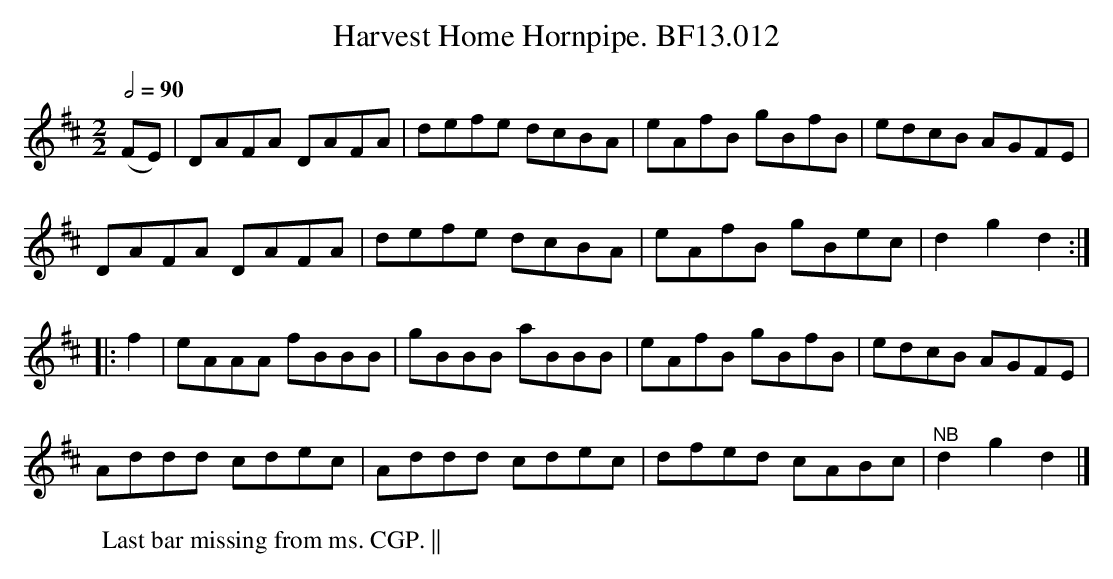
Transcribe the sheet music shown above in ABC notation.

X:1
T:Harvest Home Hornpipe. BF13.012
M:2/2
L:1/8
Q:1/2=90
K:D major
(FE)|DAFA DAFA|defe dcBA|eAfB gBfB|edcB AGFE|
DAFA DAFA|defe dcBA|eAfB gBec|d2g2d2:|
|:f2|eAAA fBBB|gBBB aBBB|eAfB gBfB|edcB AGFE|
Addd cdec|Addd cdec|dfed cABc|"^NB"d2g2d2 |]
W:Last bar missing from ms. CGP. ||
